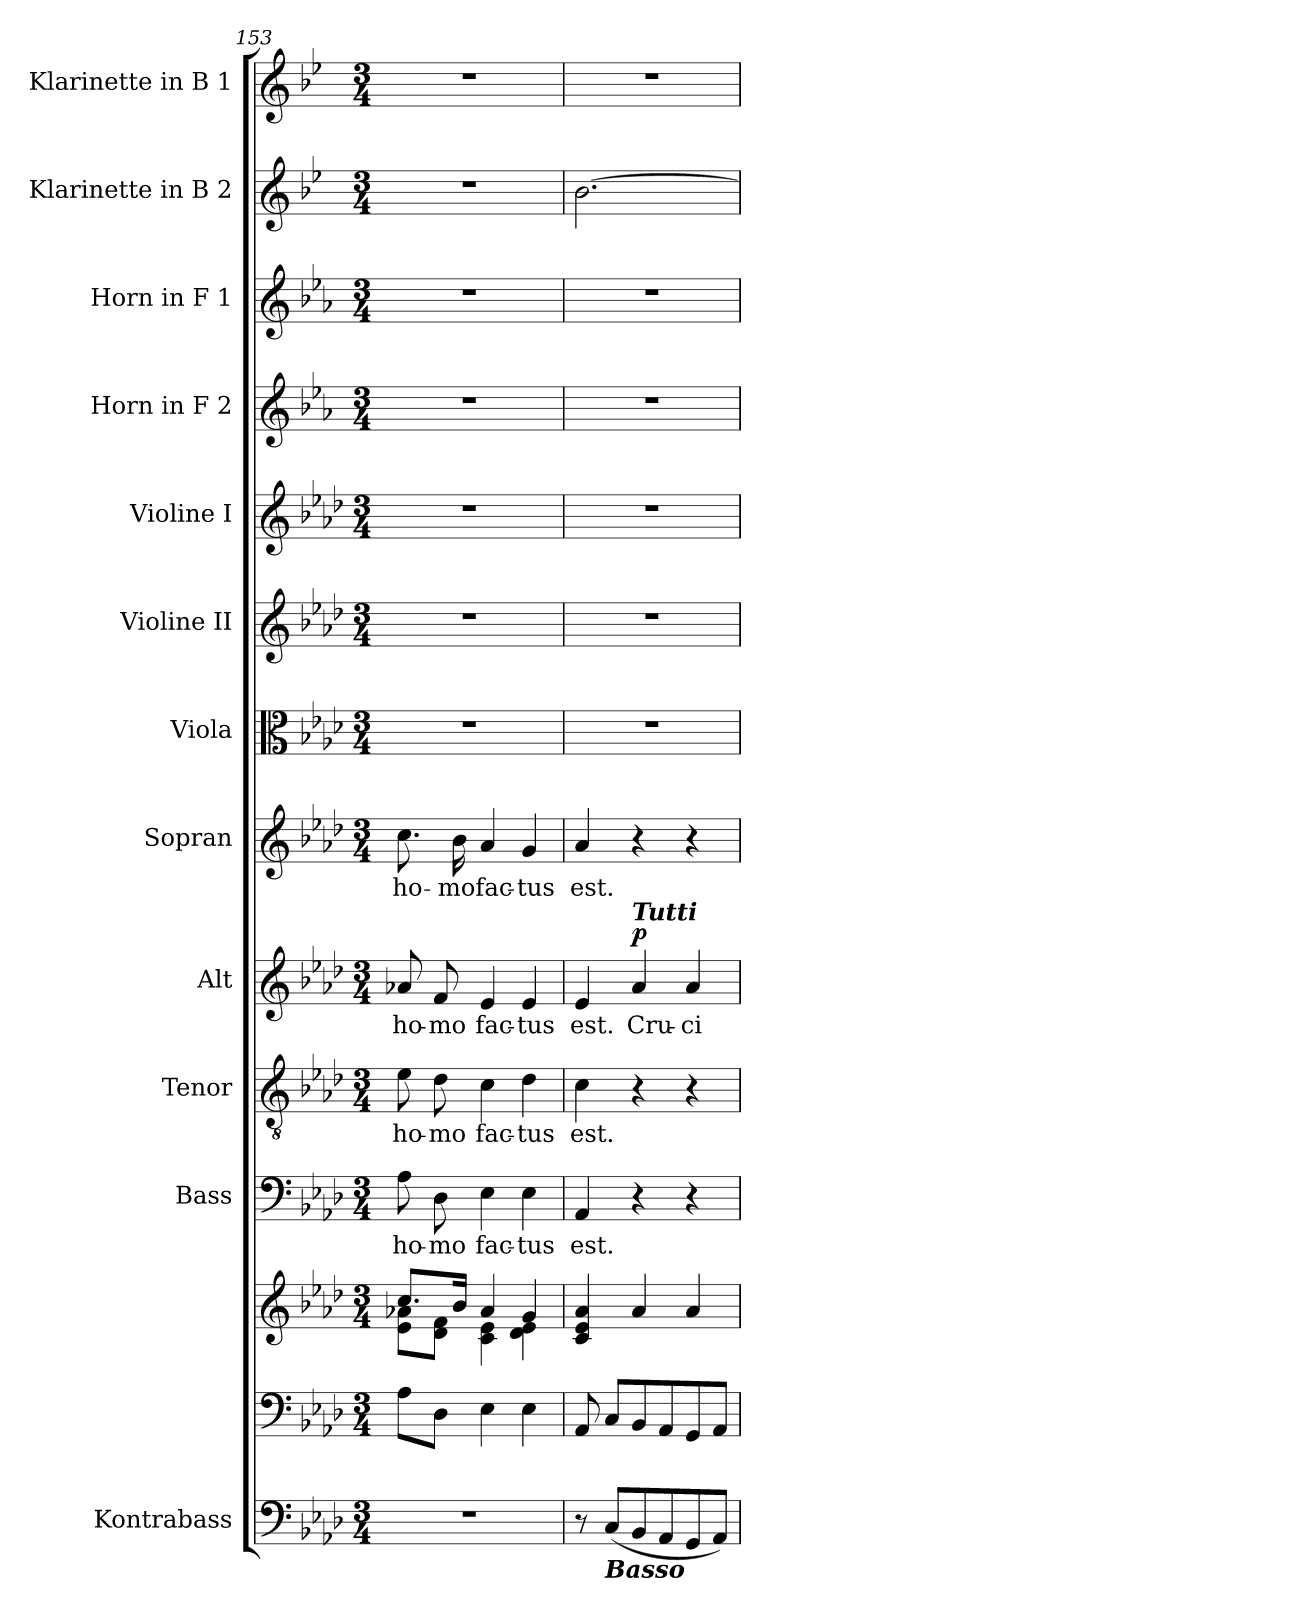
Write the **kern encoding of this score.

**kern	**kern	**kern	**kern	**text	**kern	**text	**kern	**text	**dynam	**kern	**text	**kern	**kern	**kern	**kern	**kern	**kern	**kern
*part13	*part12	*part12	*part11	*part11	*part10	*part10	*part9	*part9	*part9	*part8	*part8	*part7	*part6	*part5	*part4	*part3	*part2	*part1
*staff14	*staff13	*staff12	*staff11	*staff11	*staff10	*staff10	*staff9	*staff9	*staff9	*staff8	*staff8	*staff7	*staff6	*staff5	*staff4	*staff3	*staff2	*staff1
*I"Kontrabass	*	*	*I"Bass	*	*I"Tenor	*	*I"Alt	*	*	*I"Sopran	*	*I"Viola	*I"Violine II	*I"Violine I	*I"Horn in F 2	*I"Horn in F 1	*I"Klarinette in B 2	*I"Klarinette in B 1
*I'Kb.	*	*	*I'B	*	*I'T	*	*I'A	*	*	*I'S	*	*I'Vla.	*I'Vl. II	*I'Vl. I	*I'Hrn. 2	*I'Hrn. 1	*	*
!!LO:PB:g=z
*clefF4	*clefF4	*clefG2	*clefF4	*	*clefGv2	*	*clefG2	*	*	*clefG2	*	*clefC3	*clefG2	*clefG2	*clefG2	*clefG2	*clefG2	*clefG2
*ITrd7c12	*	*	*	*	*	*	*	*	*	*	*	*	*	*	*ITrd4c7	*ITrd4c7	*ITrd1c2	*ITrd1c2
*k[b-e-a-d-]	*k[b-e-a-d-]	*k[b-e-a-d-]	*k[b-e-a-d-]	*	*k[b-e-a-d-]	*	*k[b-e-a-d-]	*	*	*k[b-e-a-d-]	*	*k[b-e-a-d-]	*k[b-e-a-d-]	*k[b-e-a-d-]	*k[b-e-a-d-]	*k[b-e-a-d-]	*k[b-e-a-d-]	*k[b-e-a-d-]
*A-:	*A-:	*A-:	*A-:	*	*A-:	*	*A-:	*	*	*A-:	*	*A-:	*A-:	*A-:	*A-:	*A-:	*A-:	*A-:
*M3/4	*M3/4	*M3/4	*M3/4	*	*M3/4	*	*M3/4	*	*	*M3/4	*	*M3/4	*M3/4	*M3/4	*M3/4	*M3/4	*M3/4	*M3/4
=153	=153	=153	=153	=153	=153	=153	=153	=153	=153	=153	=153	=153	=153	=153	=153	=153	=153	=153
!LO:N:vis=1	!	!	!	!LO:LY:b	!	!LO:LY:b	!	!LO:LY:b	!	!	!LO:LY:b	!	!	!	!	!	!	!
*	*	*^	*	*	*	*	*	*	*	*	*	*	*	*	*	*	*	*
2.r	8A-\L	8.cc/L	8e-\ 8a-X\L	8A-\	ho-	8e-\	ho-	8a-X/	ho-	.	8.cc\	ho-	2.r	2.r	2.r	2.r	2.r	2.r	2.r
!	!	!	!	!	!LO:LY:b	!	!LO:LY:b	!	!LO:LY:b	!	!	!	!	!	!	!	!	!	!
.	8D-\J	.	8d-\ 8f\J	8D-\	-mo	8d-\	-mo	8f/	-mo	.	.	.	.	.	.	.	.	.	.
!	!	!	!	!	!	!	!	!	!	!	!	!LO:LY:b	!	!	!	!	!	!	!
.	.	16b-/Jk	.	.	.	.	.	.	.	.	16b-\	-mo	.	.	.	.	.	.	.
!	!	!	!	!	!LO:LY:b	!	!LO:LY:b	!	!LO:LY:b	!	!	!LO:LY:b	!	!	!	!	!	!	!
.	4E-\	4a-/	4c\ 4e-\	4E-\	fac-	4c\	fac-	4e-/	fac-	.	4a-/	fac-	.	.	.	.	.	.	.
!	!	!	!	!	!LO:LY:b	!	!LO:LY:b	!	!LO:LY:b	!	!	!LO:LY:b	!	!	!	!	!	!	!
.	4E-\	4g/	4d-\ 4e-\	4E-\	-tus	4d-\	-tus	4e-/	-tus	.	4g/	-tus	.	.	.	.	.	.	.
=154	=154	=154	=154	=154	=154	=154	=154	=154	=154	=154	=154	=154	=154	=154	=154	=154	=154	=154	=154
!	!	!	!	!	!LO:LY:b	!	!LO:LY:b	!	!LO:LY:b	!	!	!LO:LY:b	!	!	!	!	!	!	!
*	*	*v	*v	*	*	*	*	*	*	*	*	*	*	*	*	*	*	*	*
8r	8AA-/	4c/ 4e-/ 4a-/	4AA-/	est.	4c\	est.	4e-/	est.	.	4a-/	est.	2.r	2.r	2.r	2.r	2.r	[2.a-\	2.r
!LO:TX:b:Bi:t=Basso	!	!	!	!	!	!	!	!	!	!	!	!	!	!	!	!	!	!
(<8CC/L	8C/L	.	.	.	.	.	.	.	.	.	.	.	.	.	.	.	.	.
!	!	!	!	!	!	!	!LO:TX:a:Bi:t=Tutti	!	!	!	!	!	!	!	!	!	!	!
!	!	!	!	!	!	!	!	!LO:LY:b	!LO:DY:a	!	!	!	!	!	!	!	!	!
8BBB-/	8BB-/	4a-/	4r	.	4r	.	4a-/	Cru-	p	4r	.	.	.	.	.	.	.	.
8AAA-/	8AA-/	.	.	.	.	.	.	.	.	.	.	.	.	.	.	.	.	.
!	!	!	!	!	!	!	!	!LO:LY:b	!	!	!	!	!	!	!	!	!	!
8GGG/	8GG/	4a-/	4r	.	4r	.	4a-/	-ci-	.	4r	.	.	.	.	.	.	.	.
8AAA-/J)	8AA-/J	.	.	.	.	.	.	.	.	.	.	.	.	.	.	.	.	.
=	=	=	=	=	=	=	=	=	=	=	=	=	=	=	=	=	=	=
*-	*-	*-	*-	*-	*-	*-	*-	*-	*-	*-	*-	*-	*-	*-	*-	*-	*-	*-
